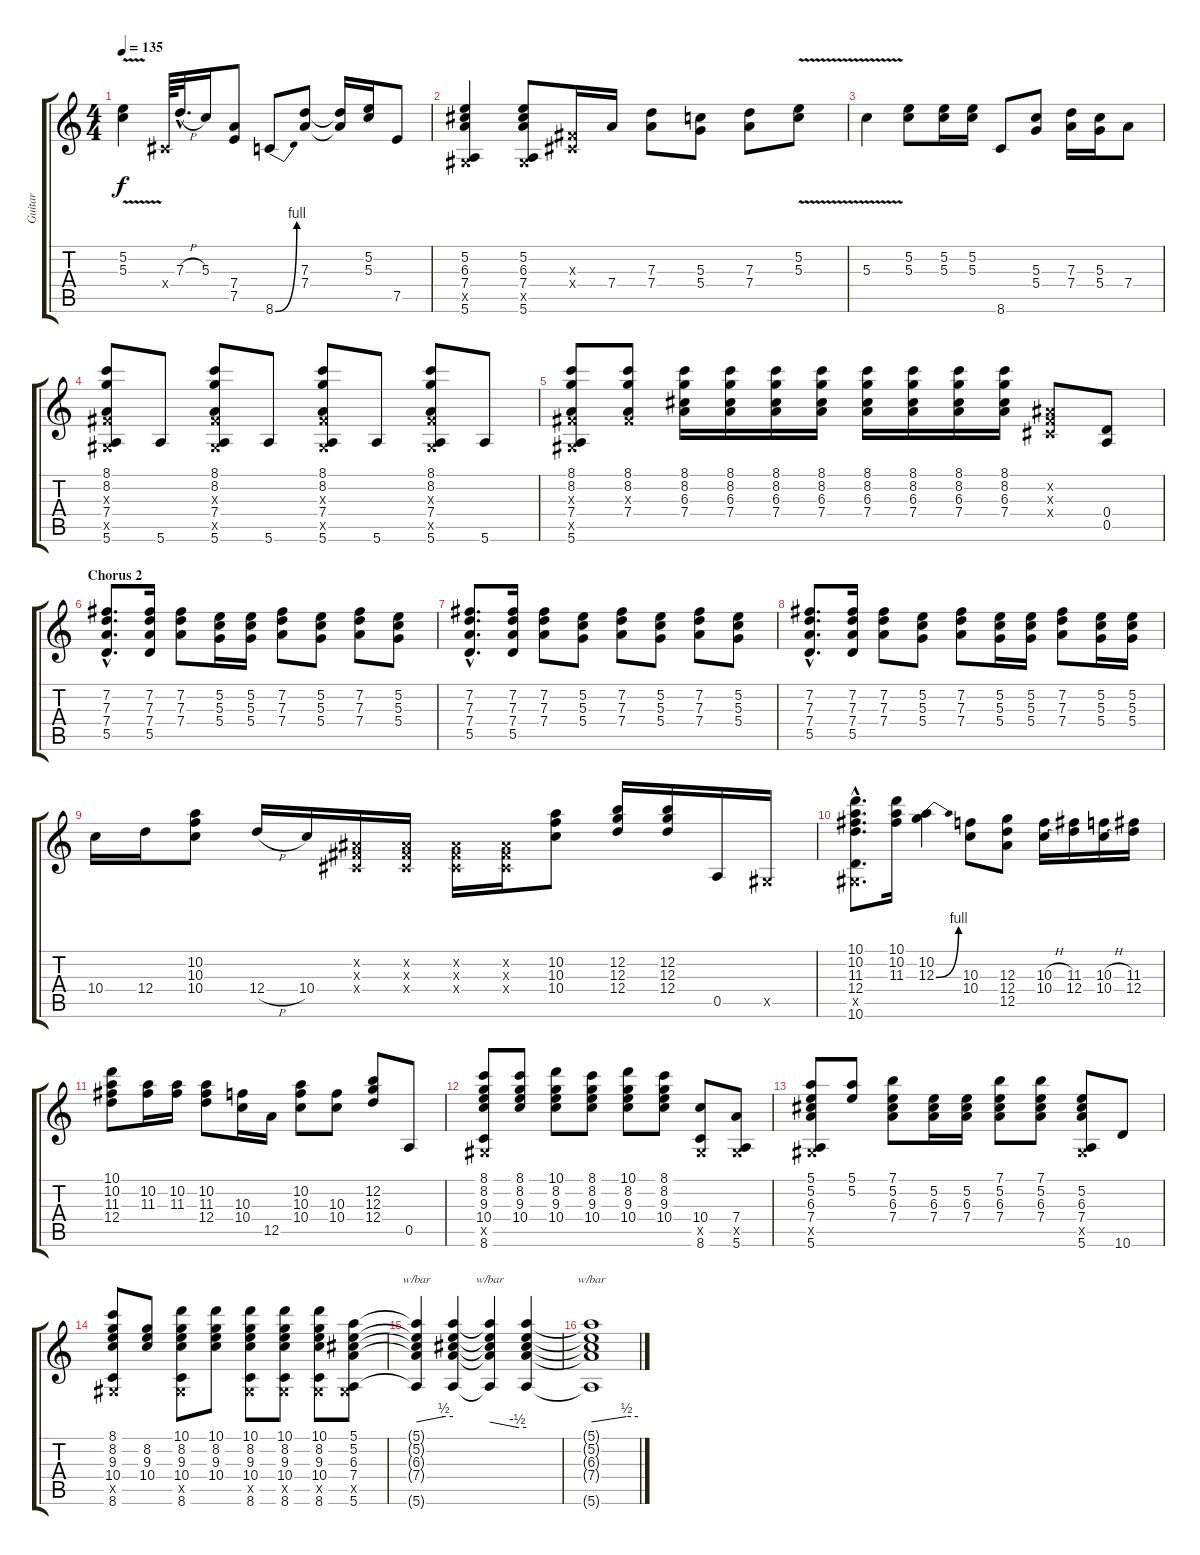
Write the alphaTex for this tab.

\track ("Guitar" "Guitar") {instrument electricguitarclean}
\staff {score tabs}
\tuning (E4 B3 G3 D3 A2 E2) {hide}
\ts (4 4)
\tempo 135
\clef g2
\ks c
(5.2{v} 5.3{v}).4{dy f} -1.4{x}.64 7.3{h hac}.32{d} 5.3.16 (7.4 7.5).8 8.6{be (bend 0 0 60 4)}.8 (7.3 7.4).8 (7.3{t} 7.4{t}).16 (5.2 5.3).16 7.5.8 |
(5.2 6.3 7.4 -1.5{x} 5.6).4 (5.2 6.3 7.4 -1.5{x} 5.6).8 (-1.3{x} -1.4{x}).16 7.4.16 (7.3 7.4).8 (5.3 5.4).8 (7.3 7.4).8 (5.2{v} 5.3{v}).8 |
5.3{v}.4 (5.2 5.3).8 (5.2 5.3).16 (5.2 5.3).16 8.6.8 (5.3 5.4).8 (7.3 7.4).16 (5.3 5.4).16 7.4.8 |
(8.1 8.2 -1.3{x} 7.4 -1.5{x} 5.6).8 5.6.8 (8.1 8.2 -1.3{x} 7.4 -1.5{x} 5.6).8 5.6.8 (8.1 8.2 -1.3{x} 7.4 -1.5{x} 5.6).8 5.6.8 (8.1 8.2 -1.3{x} 7.4 -1.5{x} 5.6).8 5.6.8 |
(8.1 8.2 -1.3{x} 7.4 -1.5{x} 5.6).8 (8.1 8.2 -1.3{x} 7.4).8 (8.1 8.2 6.3 7.4).16 (8.1 8.2 6.3 7.4).16 (8.1 8.2 6.3 7.4).16 (8.1 8.2 6.3 7.4).16 (8.1 8.2 6.3 7.4).16 (8.1 8.2 6.3 7.4).16 (8.1 8.2 6.3 7.4).16 (8.1 8.2 6.3 7.4).16 (-1.2{x} -1.3{x} -1.4{x}).8 (0.4 0.5).8 |
\section ("" "Chorus 2")
(7.2{hac} 7.3{hac} 7.4{hac} 5.5{hac}).8{d} (7.2 7.3 7.4 5.5).16 (7.2 7.3 7.4).8 (5.2 5.3 5.4).16 (5.2 5.3 5.4).16 (7.2 7.3 7.4).8 (5.2 5.3 5.4).8 (7.2 7.3 7.4).8 (5.2 5.3 5.4).8 |
(7.2{hac} 7.3{hac} 7.4{hac} 5.5{hac}).8{d} (7.2 7.3 7.4 5.5).16 (7.2 7.3 7.4).8 (5.2 5.3 5.4).8 (7.2 7.3 7.4).8 (5.2 5.3 5.4).8 (7.2 7.3 7.4).8 (5.2 5.3 5.4).8 |
(7.2{hac} 7.3{hac} 7.4{hac} 5.5{hac}).8{d} (7.2 7.3 7.4 5.5).16 (7.2 7.3 7.4).8 (5.2 5.3 5.4).8 (7.2 7.3 7.4).8 (5.2 5.3 5.4).16 (5.2 5.3 5.4).16 (7.2 7.3 7.4).8 (5.2 5.3 5.4).16 (5.2 5.3 5.4).16 |
10.4.16 12.4.16 (10.2 10.3 10.4).8 12.4{h}.16 10.4.16 (-1.2{x} -1.3{x} -1.4{x}).16 (-1.2{x} -1.3{x} -1.4{x}).16 (-1.2{x} -1.3{x} -1.4{x}).16 (-1.2{x} -1.3{x} -1.4{x}).16 (10.2 10.3 10.4).8 (12.2 12.3 12.4).16 (12.2 12.3 12.4).16 0.5.16 -1.5{x}.16 |
(10.1{hac} 10.2{hac} 11.3{hac} 12.4{hac} -1.5{hac x} 10.6{hac}).8{d} (10.1 10.2 11.3).16 (10.2 12.3{be (bend 0 0 60 4)}).4 (10.3 10.4).8 (12.3 12.4 12.5).8 (10.3{h} 10.4{h}).16 (11.3 12.4).16 (10.3{h} 10.4{h}).16 (11.3 12.4).16 |
(10.1 10.2 11.3 12.4).8 (10.2 11.3).16 (10.2 11.3).16 (10.2 11.3 12.4).8 (10.3 10.4).16 12.5.16 (10.2 10.3 10.4).8 (10.3 10.4).8 (12.2 12.3 12.4).8 0.5.8 |
(8.1 8.2 9.3 10.4 -1.5{x} 8.6).8 (8.1 8.2 9.3 10.4).8 (10.1 8.2 9.3 10.4).8 (8.1 8.2 9.3 10.4).8 (10.1 8.2 9.3 10.4).8 (8.1 8.2 9.3 10.4).8 (10.4 -1.5{x} 8.6).8 (7.4 -1.5{x} 5.6).8 |
(5.1 5.2 6.3 7.4 -1.5{x} 5.6).8 (5.1 5.2).8 (7.1 5.2 6.3 7.4).8 (5.2 6.3 7.4).16 (5.2 6.3 7.4).16 (7.1 5.2 6.3 7.4).8 (7.1 5.2 6.3 7.4).8 (5.2 6.3 7.4 -1.5{x} 5.6).8 10.6.8 |
(8.1 8.2 9.3 10.4 -1.5{x} 8.6).8 (8.2 9.3 10.4).8 (10.1 8.2 9.3 10.4 -1.5{x} 8.6).8 (10.1 8.2 9.3 10.4).8 (10.1 8.2 9.3 10.4 -1.5{x} 8.6).8 (10.1 8.2 9.3 10.4 -1.5{x} 8.6).8 (10.1 8.2 9.3 10.4 -1.5{x} 8.6).8 (5.1 5.2 6.3 7.4 -1.5{x} 5.6).8 |
(5.1{t} 5.2{t} 6.3{t} 7.4{t} 5.6{t}).4{tbe (custom default 0 0 45 2 60 2)} (5.1{t} 5.2{t} 6.3{t} 7.4{t} 5.6{t}).4 (5.1{t} 5.2{t} 6.3{t} 7.4{t} 5.6{t}).4{tbe (custom default 0 0 45 -2 60 -2)} (5.1{t} 5.2{t} 6.3{t} 7.4{t} 5.6{t}).4 |
(5.1{t} 5.2{t} 6.3{t} 7.4{t} 5.6{t}).1{tbe (custom default 0 0 45 2 60 2)}
